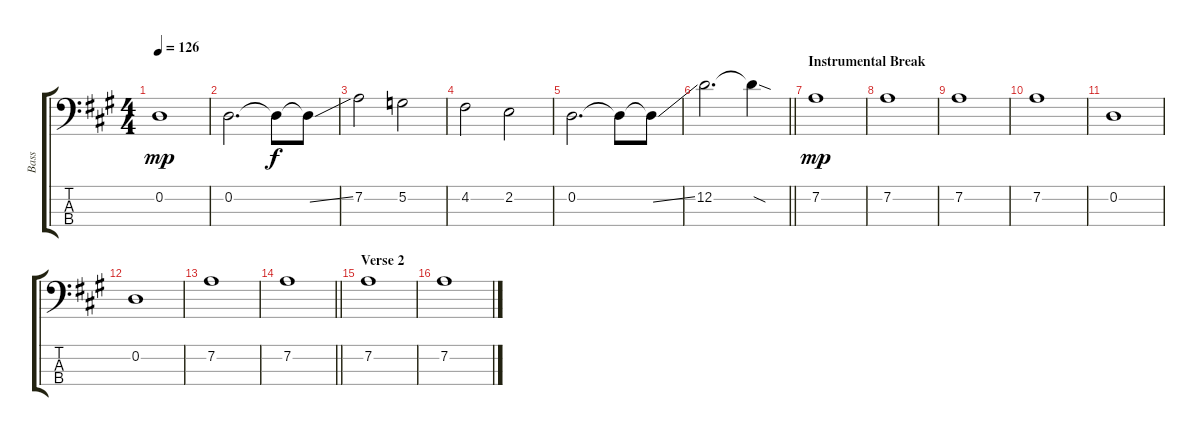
\track ("Bass" "Bass") {instrument electricbassfinger}
\staff {score tabs}
\tuning (G2 D2 A1 E1) {hide}
\ts (4 4)
\tempo 126
\clef f4
\ks a
0.2.1{dy mp} |
0.2.2{d} 0.2{t}.8{dy f} 0.2{ss t}.8 |
7.2.2 5.2.2 |
4.2.2 2.2.2 |
0.2.2{d} 0.2{t}.8 0.2{ss t}.8 |
\barLineRight lightlight
12.2.2{d} 12.2{sod t}.4 |
\section ("" "Instrumental Break")
7.2.1{dy mp} |
7.2.1 |
7.2.1 |
7.2.1 |
0.2.1 |
0.2.1 |
7.2.1 |
\barLineRight lightlight
7.2.1 |
\section ("" "Verse 2")
7.2.1 |
7.2.1
